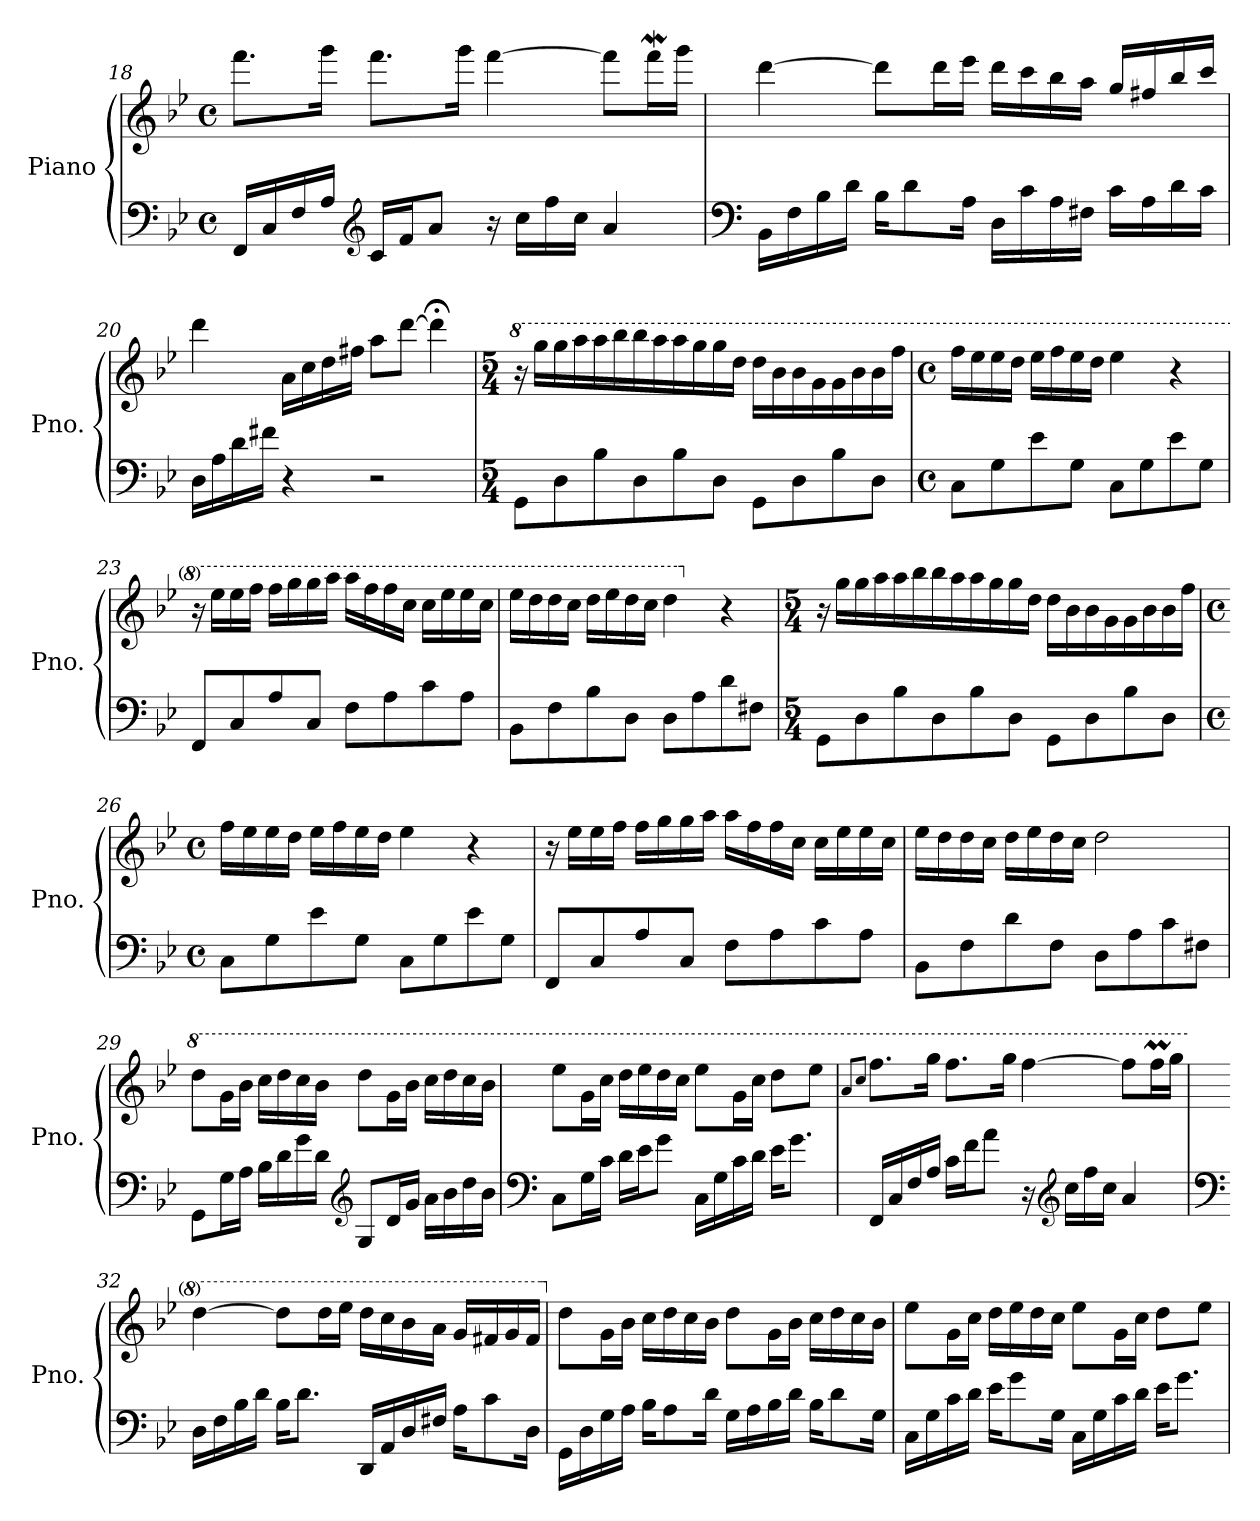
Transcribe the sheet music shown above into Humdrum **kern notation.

**kern	**kern
*part1	*part1
*staff2	*staff1
*I"Piano	*
*I'Pno.	*
!!LO:LB:g=z
*clefF4	*clefG2
*k[b-e-]	*k[b-e-]
*M4/4	*M4/4
*met(c)	*met(c)
=18	=18
16FF/LL	8.fff\L
16C/	.
16F/	.
16A/JJ	16ggg\Jk
*clefG2	*
16c/LL	8.fff\L
16f/J	.
8a/J	.
.	16ggg\Jk
16r	[4fff\
16cc\LL	.
16ff\	.
16cc\JJ	.
4a/	8fff\L]
.	16fffW\L
.	16ggg\JJ
=19	=19
*clefF4	*
16BB-\LL	[4ddd\
16F\	.
16B-\	.
16d\JJ	.
16B-\KL	8ddd\L]
8d\	.
.	16ddd\L
16A\Jk	16eee-\JJ
16D\LL	16ddd\LL
16c\	16ccc\
16A\	16bb-\
16F#X\JJ	16aa\JJ
16c\LL	16gg/LL
16A\	16ff#X/
16d\	16bb-/
16c\JJ	16ccc/JJ
!!LO:LB:g=z
=20	=20
16D\LL	4ddd\
16A\	.
16d\	.
16f#X\JJ	.
4r	16a\LL
.	16cc\
.	16dd\
.	16ff#X\JJ
2r	8aa\L
.	[8ddd\J
.	4ddd;<\]
=21	=21
*M5/4	*M5/4
*	*8va
8GG\L	16r
.	16ggg\LL
8D\	16ggg\
.	16aaa\
8B-\	16aaa\
.	16bbb-\
8D\	16bbb-\
.	16aaa\
8B-\	16aaa\
.	16ggg\
8D\J	16ggg\
.	16ddd\JJ
8GG\L	16ddd\LL
.	16bb-\
8D\	16bb-\
.	16gg\
8B-\	16gg\
.	16bb-\
8D\J	16bb-\
.	16fff\JJ
!!LO:LB:g=z
=22	=22
*M4/4	*M4/4
*met(c)	*met(c)
8C\L	16fff\LL
.	16eee-\
8G\	16eee-\
.	16ddd\JJ
8e-\	16eee-\LL
.	16fff\
8G\J	16eee-\
.	16ddd\JJ
8C\L	4eee-\
8G\	.
8e-\	4r
8G\J	.
=23	=23
8FF/L	16r
.	16eee-\LL
8C/	16eee-\
.	16fff\JJ
8A/	16fff\LL
.	16ggg\
8C/J	16ggg\
.	16aaa\JJ
8F\L	16aaa\LL
.	16fff\
8A\	16fff\
.	16ccc\JJ
8c\	16ccc\LL
.	16eee-\
8A\J	16eee-\
.	16ccc\JJ
=24	=24
8BB-\L	16eee-\LL
.	16ddd\
8F\	16ddd\
.	16ccc\JJ
8B-\	16ddd\LL
.	16eee-\
8D\J	16ddd\
.	16ccc\JJ
8D\L	4ddd\
8A\	.
*	*X8va
8d\	4r
8F#X\J	.
!!LO:LB:g=z
=25	=25
*M5/4	*M5/4
8GG\L	16r
.	16gg\LL
8D\	16gg\
.	16aa\
8B-\	16aa\
.	16bb-\
8D\	16bb-\
.	16aa\
8B-\	16aa\
.	16gg\
8D\J	16gg\
.	16dd\JJ
8GG\L	16dd\LL
.	16b-\
8D\	16b-\
.	16g\
8B-\	16g\
.	16b-\
8D\J	16b-\
.	16ff\JJ
=26	=26
*M4/4	*M4/4
*met(c)	*met(c)
8C\L	16ff\LL
.	16ee-\
8G\	16ee-\
.	16dd\JJ
8e-\	16ee-\LL
.	16ff\
8G\J	16ee-\
.	16dd\JJ
8C\L	4ee-\
8G\	.
8e-\	4r
8G\J	.
!!LO:PB:g=z
=27	=27
8FF/L	16r
.	16ee-\LL
8C/	16ee-\
.	16ff\JJ
8A/	16ff\LL
.	16gg\
8C/J	16gg\
.	16aa\JJ
8F\L	16aa\LL
.	16ff\
8A\	16ff\
.	16cc\JJ
8c\	16cc\LL
.	16ee-\
8A\J	16ee-\
.	16cc\JJ
=28	=28
8BB-\L	16ee-\LL
.	16dd\
8F\	16dd\
.	16cc\JJ
8d\	16dd\LL
.	16ee-\
8F\J	16dd\
.	16cc\JJ
8D\L	2dd\
8A\	.
8c\	.
8F#X\J	.
!!LO:LB:g=z
=29	=29
*	*8va
8GG\L	8ddd\L
16G\L	16gg\L
16A\JJ	16bb-\JJ
16B-\LL	16ccc\LL
16d\	16ddd\
16g\	16ccc\
16d\JJ	16bb-\JJ
*clefG2	*
8G/L	8ddd\L
16d/L	16gg\L
16g/JJ	16bb-\JJ
16a\LL	16ccc\LL
16b-\	16ddd\
16dd\	16ccc\
16b-\JJ	16bb-\JJ
=30	=30
*clefF4	*
8C\L	8eee-\L
16G\L	16gg\L
16c\JJ	16ccc\JJ
16d\LL	16ddd\LL
16e-\J	16eee-\
8g\J	16ddd\
.	16ccc\JJ
16C\LL	8eee-\L
16G\	.
16c\	16gg\L
16d\JJ	16ccc\JJ
16e-\KL	8ddd\L
8.g\J	.
.	8eee-\J
!!LO:LB:g=z
=31	=31
.	8qaa/L
.	8qccc/J
16FF/LL	8.fff\L
16C/	.
16F/	.
16A/JJ	16ggg\Jk
16c\LL	8.fff\L
16f\J	.
8a\J	.
.	16ggg\Jk
16r	[4fff\
*clefG2	*
16cc\LL	.
16ff\	.
16cc\JJ	.
4a/	8fff\L]
.	16fffM\L
.	16ggg\JJ
=32	=32
*clefF4	*
16D\LL	[4ddd\
16F\	.
16B-\	.
16d\JJ	.
16B-\KL	8ddd\L]
8.d\J	.
.	16ddd\L
.	16eee-\JJ
16DD/LL	16ddd\LL
16AA/	16ccc\
16D/	16bb-\
16F#X/JJ	16aa\JJ
16A\KL	16gg/LL
8c\	16ff#X/
.	16gg/
16D\Jk	16ff#/JJ
!!LO:LB:g=z
=33	=33
*	*X8va
16GG\LL	8dd\L
16D\	.
16G\	16g\L
16A\JJ	16b-\JJ
16B-\KL	16cc\LL
8A\	16dd\
.	16cc\
16d\Jk	16b-\JJ
16G\LL	8dd\L
16A\	.
16B-\	16g\L
16d\JJ	16b-\JJ
16B-\KL	16cc\LL
8d\	16dd\
.	16cc\
16G\Jk	16b-\JJ
=34	=34
16C\LL	8ee-\L
16G\	.
16c\	16g\L
16d\JJ	16cc\JJ
16e-\KL	16dd\LL
8g\	16ee-\
.	16dd\
16G\Jk	16cc\JJ
16C\LL	8ee-\L
16G\	.
16c\	16g\L
16d\JJ	16cc\JJ
16e-\KL	8dd\L
8.g\J	.
.	8ee-\J
=	=
*-	*-
